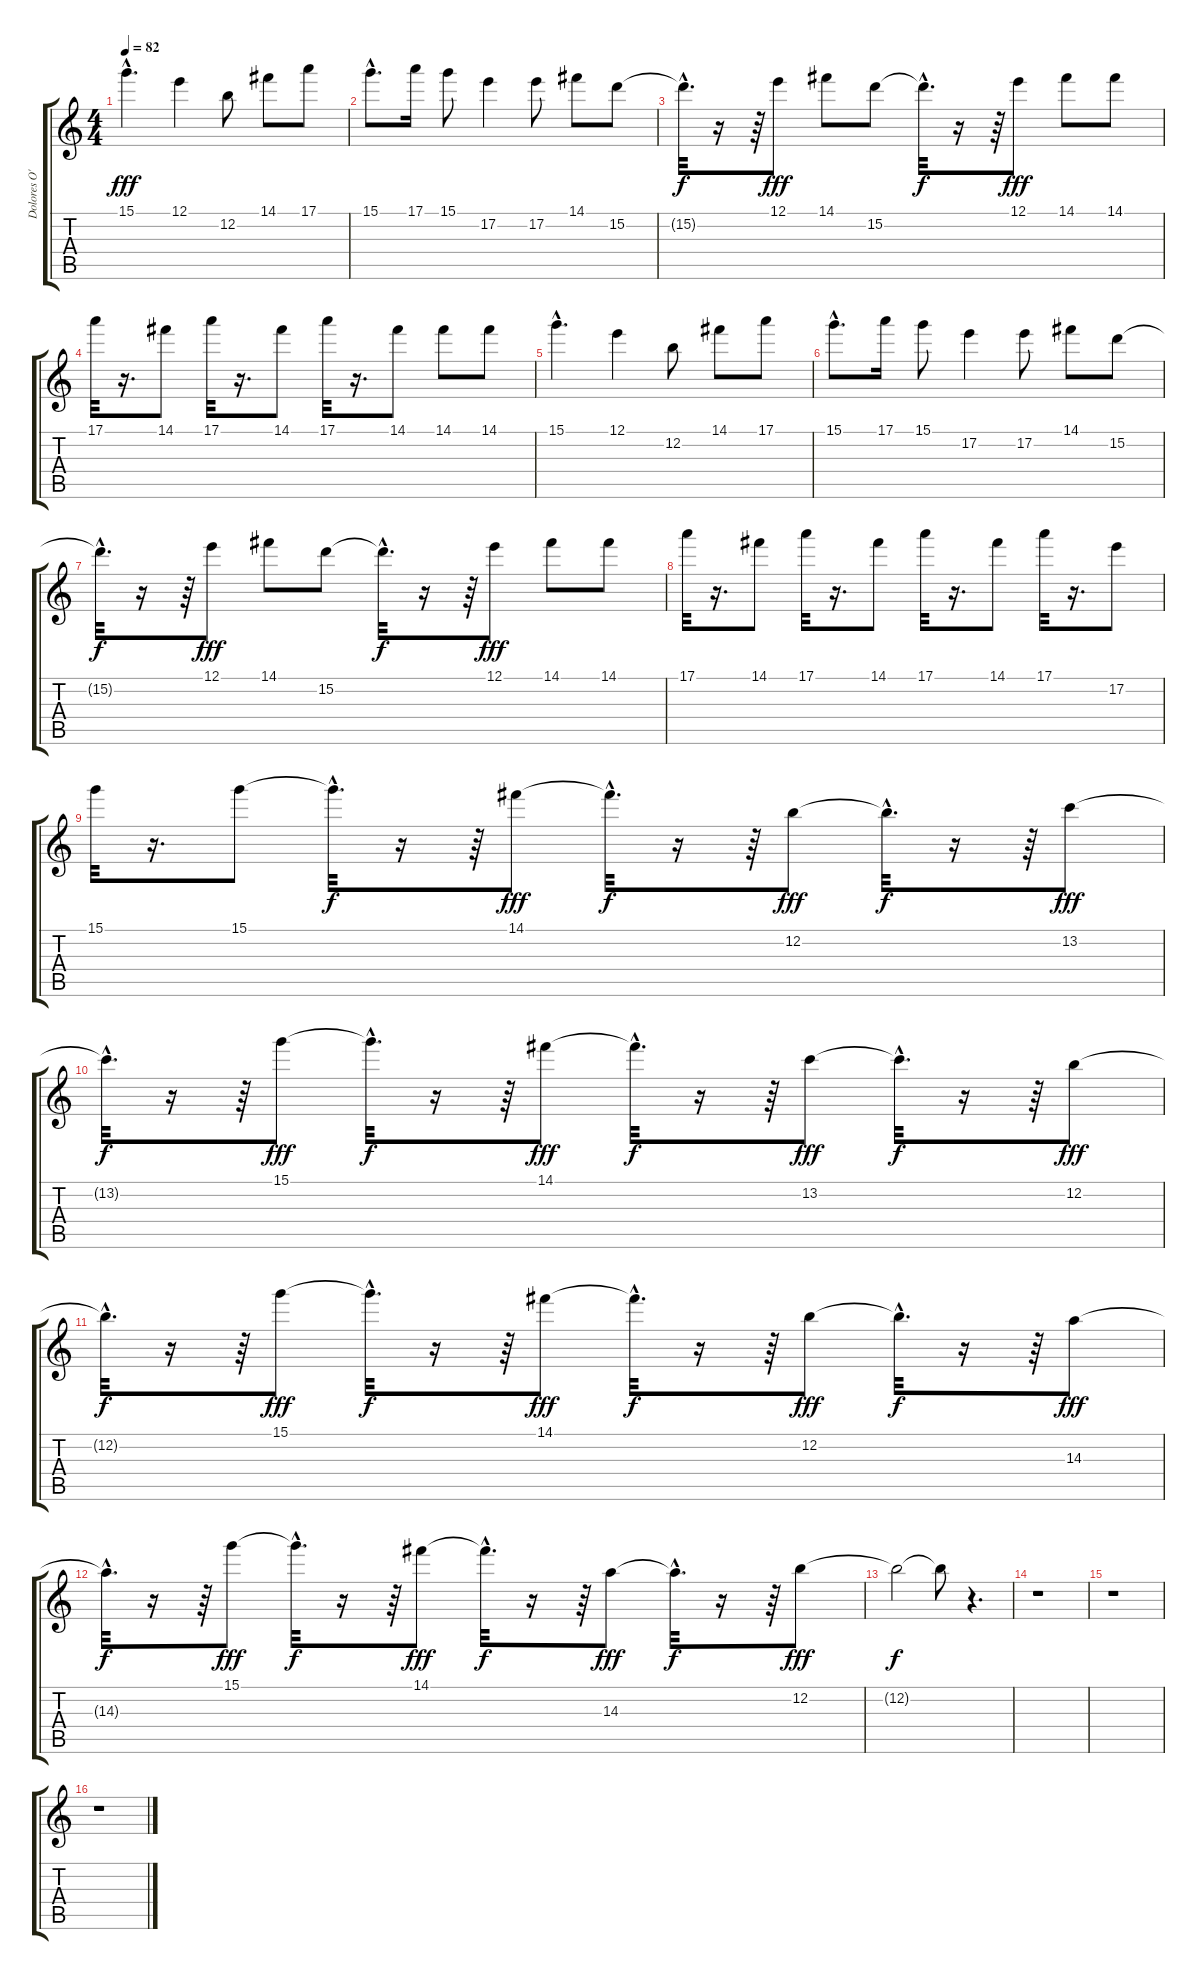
\track ("Dolores O'Riordan" "Dolores O'") {instrument electricbassfinger}
\staff {score tabs}
\tuning (E4 B3 G3 D3 A2 E2) {hide}
\ts (4 4)
\tempo 82
\clef g2
\ks c
15.1{hac}.4{d dy fff} 12.1.4 12.2.8 14.1.8 17.1.8 |
15.1{hac}.8{d} 17.1.16 15.1.8 17.2.4 17.2.8 14.1.8 15.2.8 |
15.2{hac t}.32{d dy f} r.16 r.64 12.1.8{dy fff} 14.1.8 15.2.8 15.2{hac t}.32{d dy f} r.16 r.64 12.1.8{dy fff} 14.1.8 14.1.8 |
17.1.32 r.16{d} 14.1.8 17.1.32 r.16{d} 14.1.8 17.1.32 r.16{d} 14.1.8 14.1.8 14.1.8 |
15.1{hac}.4{d} 12.1.4 12.2.8 14.1.8 17.1.8 |
15.1{hac}.8{d} 17.1.16 15.1.8 17.2.4 17.2.8 14.1.8 15.2.8 |
15.2{hac t}.32{d dy f} r.16 r.64 12.1.8{dy fff} 14.1.8 15.2.8 15.2{hac t}.32{d dy f} r.16 r.64 12.1.8{dy fff} 14.1.8 14.1.8 |
17.1.32 r.16{d} 14.1.8 17.1.32 r.16{d} 14.1.8 17.1.32 r.16{d} 14.1.8 17.1.32 r.16{d} 17.2.8 |
15.1.32 r.16{d} 15.1.8 15.1{hac t}.32{d dy f} r.16 r.64 14.1.8{dy fff} 14.1{hac t}.32{d dy f} r.16 r.64 12.2.8{dy fff} 12.2{hac t}.32{d dy f} r.16 r.64 13.2.8{dy fff} |
13.2{hac t}.32{d dy f} r.16 r.64 15.1.8{dy fff} 15.1{hac t}.32{d dy f} r.16 r.64 14.1.8{dy fff} 14.1{hac t}.32{d dy f} r.16 r.64 13.2.8{dy fff} 13.2{hac t}.32{d dy f} r.16 r.64 12.2.8{dy fff} |
12.2{hac t}.32{d dy f} r.16 r.64 15.1.8{dy fff} 15.1{hac t}.32{d dy f} r.16 r.64 14.1.8{dy fff} 14.1{hac t}.32{d dy f} r.16 r.64 12.2.8{dy fff} 12.2{hac t}.32{d dy f} r.16 r.64 14.3.8{dy fff} |
14.3{hac t}.32{d dy f} r.16 r.64 15.1.8{dy fff} 15.1{hac t}.32{d dy f} r.16 r.64 14.1.8{dy fff} 14.1{hac t}.32{d dy f} r.16 r.64 14.3.8{dy fff} 14.3{hac t}.32{d dy f} r.16 r.64 12.2.8{dy fff} |
12.2{t}.2{dy f} 12.2{t}.8 r.4{d} |
r.1 |
r.1 |
r.1
